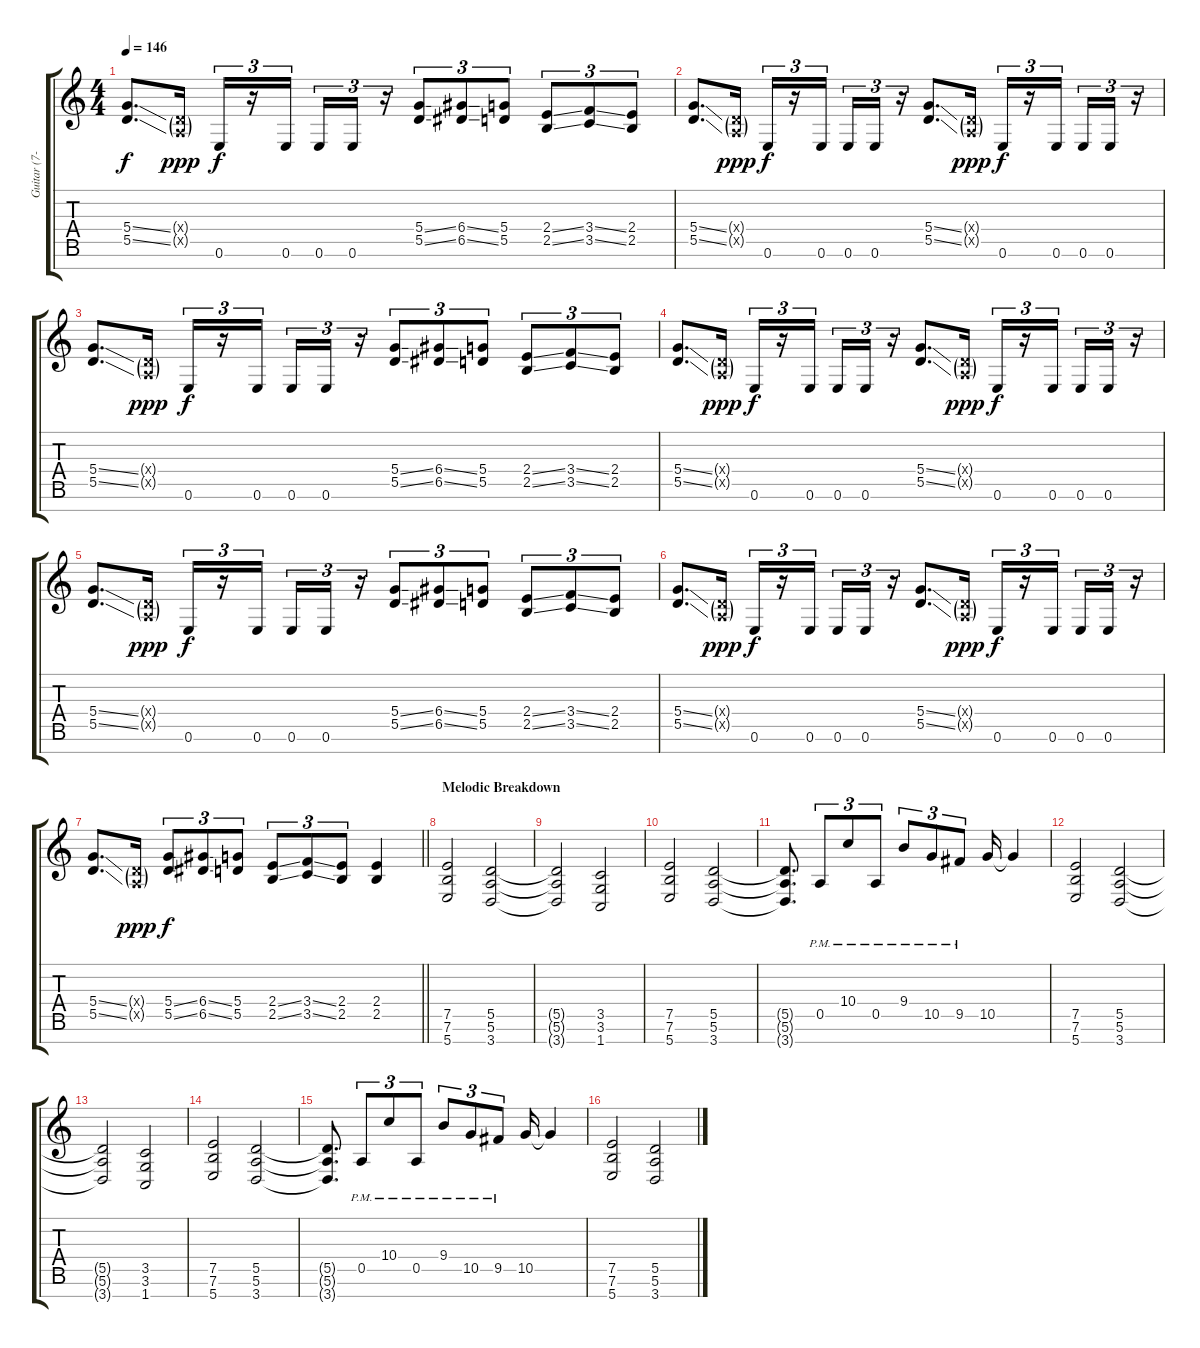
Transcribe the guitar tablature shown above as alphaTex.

\track ("Guitar (7-string)" "Guitar (7-") {instrument distortionguitar}
\staff {score tabs}
\tuning (E4 B3 G3 D3 A2 E2 B1) {hide}
\ts (4 4)
\tempo 146
\clef g2
\ks c
(5.4{ss} 5.5{ss}).8{d dy f} (0.4{g x} 0.5{g x}).16{dy ppp} 0.6.16{tu (3 2) dy f} r.16{tu (3 2)} 0.6.16{tu (3 2) beam splitsecondary} 0.6.16{tu (3 2)} 0.6.16{tu (3 2)} r.16{tu (3 2)} (5.4{ss} 5.5{ss}).8{tu (3 2)} (6.4{ss} 6.5{ss}).8{tu (3 2)} (5.4 5.5).8{tu (3 2)} (2.4{ss} 2.5{ss}).8{tu (3 2)} (3.4{ss} 3.5{ss}).8{tu (3 2)} (2.4 2.5).8{tu (3 2)} |
(5.4{ss} 5.5{ss}).8{d} (0.4{g x} 0.5{g x}).16{dy ppp} 0.6.16{tu (3 2) dy f} r.16{tu (3 2)} 0.6.16{tu (3 2) beam splitsecondary} 0.6.16{tu (3 2)} 0.6.16{tu (3 2)} r.16{tu (3 2)} (5.4{ss} 5.5{ss}).8{d} (0.4{g x} 0.5{g x}).16{dy ppp} 0.6.16{tu (3 2) dy f} r.16{tu (3 2)} 0.6.16{tu (3 2) beam splitsecondary} 0.6.16{tu (3 2)} 0.6.16{tu (3 2)} r.16{tu (3 2)} |
(5.4{ss} 5.5{ss}).8{d} (0.4{g x} 0.5{g x}).16{dy ppp} 0.6.16{tu (3 2) dy f} r.16{tu (3 2)} 0.6.16{tu (3 2) beam splitsecondary} 0.6.16{tu (3 2)} 0.6.16{tu (3 2)} r.16{tu (3 2)} (5.4{ss} 5.5{ss}).8{tu (3 2)} (6.4{ss} 6.5{ss}).8{tu (3 2)} (5.4 5.5).8{tu (3 2)} (2.4{ss} 2.5{ss}).8{tu (3 2)} (3.4{ss} 3.5{ss}).8{tu (3 2)} (2.4 2.5).8{tu (3 2)} |
(5.4{ss} 5.5{ss}).8{d} (0.4{g x} 0.5{g x}).16{dy ppp} 0.6.16{tu (3 2) dy f} r.16{tu (3 2)} 0.6.16{tu (3 2) beam splitsecondary} 0.6.16{tu (3 2)} 0.6.16{tu (3 2)} r.16{tu (3 2)} (5.4{ss} 5.5{ss}).8{d} (0.4{g x} 0.5{g x}).16{dy ppp} 0.6.16{tu (3 2) dy f} r.16{tu (3 2)} 0.6.16{tu (3 2) beam splitsecondary} 0.6.16{tu (3 2)} 0.6.16{tu (3 2)} r.16{tu (3 2)} |
(5.4{ss} 5.5{ss}).8{d} (0.4{g x} 0.5{g x}).16{dy ppp} 0.6.16{tu (3 2) dy f} r.16{tu (3 2)} 0.6.16{tu (3 2) beam splitsecondary} 0.6.16{tu (3 2)} 0.6.16{tu (3 2)} r.16{tu (3 2)} (5.4{ss} 5.5{ss}).8{tu (3 2)} (6.4{ss} 6.5{ss}).8{tu (3 2)} (5.4 5.5).8{tu (3 2)} (2.4{ss} 2.5{ss}).8{tu (3 2)} (3.4{ss} 3.5{ss}).8{tu (3 2)} (2.4 2.5).8{tu (3 2)} |
(5.4{ss} 5.5{ss}).8{d} (0.4{g x} 0.5{g x}).16{dy ppp} 0.6.16{tu (3 2) dy f} r.16{tu (3 2)} 0.6.16{tu (3 2) beam splitsecondary} 0.6.16{tu (3 2)} 0.6.16{tu (3 2)} r.16{tu (3 2)} (5.4{ss} 5.5{ss}).8{d} (0.4{g x} 0.5{g x}).16{dy ppp} 0.6.16{tu (3 2) dy f} r.16{tu (3 2)} 0.6.16{tu (3 2) beam splitsecondary} 0.6.16{tu (3 2)} 0.6.16{tu (3 2)} r.16{tu (3 2)} |
\barLineRight lightlight
(5.4{ss} 5.5{ss}).8{d} (0.4{g x} 0.5{g x}).16{dy ppp} (5.4{ss} 5.5{ss}).8{tu (3 2) dy f} (6.4{ss} 6.5{ss}).8{tu (3 2)} (5.4 5.5).8{tu (3 2)} (2.4{ss} 2.5{ss}).8{tu (3 2)} (3.4{ss} 3.5{ss}).8{tu (3 2)} (2.4 2.5).8{tu (3 2)} (2.4 2.5).4 |
\section ("" "Melodic Breakdown")
(7.5 7.6 5.7).2{volume 13 balance 16} (5.5 5.6 3.7).2 |
(5.5{t} 5.6{t} 3.7{t}).2 (3.5 3.6 1.7).2 |
(7.5 7.6 5.7).2 (5.5 5.6 3.7).2 |
(5.5{t} 5.6{t} 3.7{t}).8{d} 0.5{pm}.8{tu (3 2)} 10.4{pm}.8{tu (3 2)} 0.5{pm}.8{tu (3 2)} 9.4{pm}.8{tu (3 2)} 10.5{pm}.8{tu (3 2)} 9.5{pm}.8{tu (3 2)} 10.5.16 10.5{t}.4 |
(7.5 7.6 5.7).2 (5.5 5.6 3.7).2 |
(5.5{t} 5.6{t} 3.7{t}).2 (3.5 3.6 1.7).2 |
(7.5 7.6 5.7).2 (5.5 5.6 3.7).2 |
(5.5{t} 5.6{t} 3.7{t}).8{d} 0.5{pm}.8{tu (3 2)} 10.4{pm}.8{tu (3 2)} 0.5{pm}.8{tu (3 2)} 9.4{pm}.8{tu (3 2)} 10.5{pm}.8{tu (3 2)} 9.5{pm}.8{tu (3 2)} 10.5.16 10.5{t}.4 |
(7.5 7.6 5.7).2 (5.5 5.6 3.7).2
